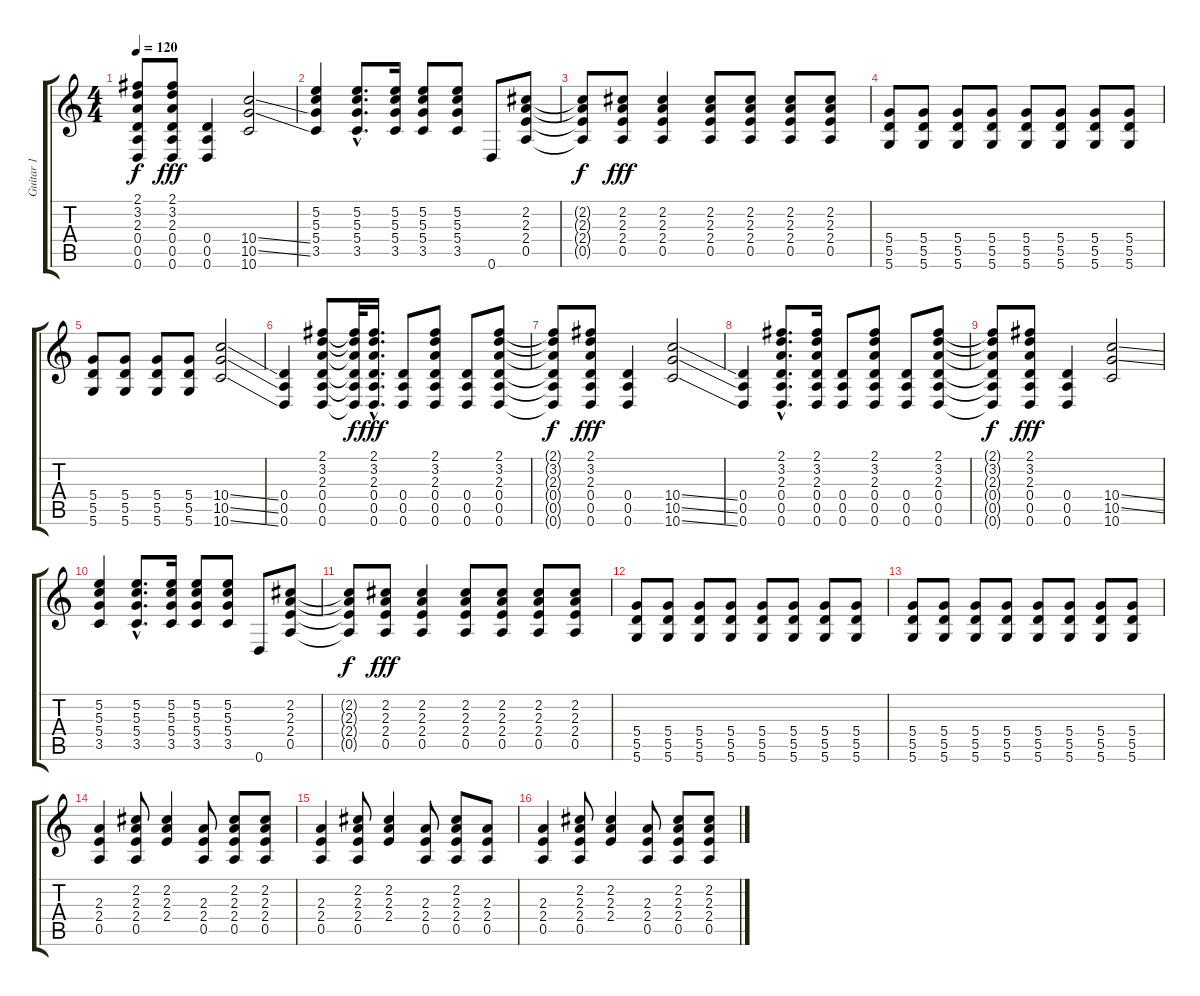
\track ("Guitar 1" "Guitar 1") {instrument distortionguitar}
\staff {score tabs}
\tuning (E4 B3 G3 D3 A2 D2) {hide}
\ts (4 4)
\tempo 120
\clef g2
\ks c
(2.1{t} 3.2{t} 2.3{t} 0.4{t} 0.5{t} 0.6{t}).8{dy f} (2.1 3.2 2.3 0.4 0.5 0.6).8{dy fff} (0.4 0.5 0.6).4 (10.4{ss} 10.5{ss} 10.6).2 |
(5.2 5.3 5.4 3.5).4 (5.2{hac} 5.3{hac} 5.4{hac} 3.5{hac}).8{d} (5.2 5.3 5.4 3.5).16 (5.2 5.3 5.4 3.5).8 (5.2 5.3 5.4 3.5).8 0.6.8 (2.2 2.3 2.4 0.5).8 |
(2.2{t} 2.3{t} 2.4{t} 0.5{t}).8{dy f} (2.2 2.3 2.4 0.5).8{dy fff} (2.2 2.3 2.4 0.5).4 (2.2 2.3 2.4 0.5).8 (2.2 2.3 2.4 0.5).8 (2.2 2.3 2.4 0.5).8 (2.2 2.3 2.4 0.5).8 |
(5.4 5.5 5.6).8 (5.4 5.5 5.6).8 (5.4 5.5 5.6).8 (5.4 5.5 5.6).8 (5.4 5.5 5.6).8 (5.4 5.5 5.6).8 (5.4 5.5 5.6).8 (5.4 5.5 5.6).8 |
(5.4 5.5 5.6).8 (5.4 5.5 5.6).8 (5.4 5.5 5.6).8 (5.4 5.5 5.6).8 (10.4{ss} 10.5{ss} 10.6{ss}).2 |
(0.4 0.5 0.6).4 (2.1 3.2 2.3 0.4 0.5 0.6).8 (2.1{t} 3.2{t} 2.3{t} 0.4{t} 0.5{t} 0.6{t}).32{dy f} (2.1{hac} 3.2{hac} 2.3{hac} 0.4{hac} 0.5{hac} 0.6{hac}).16{d dy fff} (0.4 0.5 0.6).8 (2.1 3.2 2.3 0.4 0.5 0.6).8 (0.4 0.5 0.6).8 (2.1 3.2 2.3 0.4 0.5 0.6).8 |
(2.1{t} 3.2{t} 2.3{t} 0.4{t} 0.5{t} 0.6{t}).8{dy f} (2.1 3.2 2.3 0.4 0.5 0.6).8{dy fff} (0.4 0.5 0.6).4 (10.4{ss} 10.5{ss} 10.6{ss}).2 |
(0.4 0.5 0.6).4 (2.1{hac} 3.2{hac} 2.3{hac} 0.4{hac} 0.5{hac} 0.6{hac}).8{d} (2.1 3.2 2.3 0.4 0.5 0.6).16 (0.4 0.5 0.6).8 (2.1 3.2 2.3 0.4 0.5 0.6).8 (0.4 0.5 0.6).8 (2.1 3.2 2.3 0.4 0.5 0.6).8 |
(2.1{t} 3.2{t} 2.3{t} 0.4{t} 0.5{t} 0.6{t}).8{dy f} (2.1 3.2 2.3 0.4 0.5 0.6).8{dy fff} (0.4 0.5 0.6).4 (10.4{ss} 10.5{ss} 10.6).2 |
(5.2 5.3 5.4 3.5).4 (5.2{hac} 5.3{hac} 5.4{hac} 3.5{hac}).8{d} (5.2 5.3 5.4 3.5).16 (5.2 5.3 5.4 3.5).8 (5.2 5.3 5.4 3.5).8 0.6.8 (2.2 2.3 2.4 0.5).8 |
(2.2{t} 2.3{t} 2.4{t} 0.5{t}).8{dy f} (2.2 2.3 2.4 0.5).8{dy fff} (2.2 2.3 2.4 0.5).4 (2.2 2.3 2.4 0.5).8 (2.2 2.3 2.4 0.5).8 (2.2 2.3 2.4 0.5).8 (2.2 2.3 2.4 0.5).8 |
(5.4 5.5 5.6).8 (5.4 5.5 5.6).8 (5.4 5.5 5.6).8 (5.4 5.5 5.6).8 (5.4 5.5 5.6).8 (5.4 5.5 5.6).8 (5.4 5.5 5.6).8 (5.4 5.5 5.6).8 |
(5.4 5.5 5.6).8 (5.4 5.5 5.6).8 (5.4 5.5 5.6).8 (5.4 5.5 5.6).8 (5.4 5.5 5.6).8 (5.4 5.5 5.6).8 (5.4 5.5 5.6).8 (5.4 5.5 5.6).8 |
(2.3 2.4 0.5).4{instrument electricguitarclean} (2.2 2.3 2.4 0.5).8 (2.2 2.3 2.4).4 (2.3 2.4 0.5).8 (2.2 2.3 2.4 0.5).8 (2.2 2.3 2.4 0.5).8 |
(2.3 2.4 0.5).4 (2.2 2.3 2.4 0.5).8 (2.2 2.3 2.4).4 (2.3 2.4 0.5).8 (2.2 2.3 2.4 0.5).8 (2.3 2.4 0.5).8 |
(2.3 2.4 0.5).4 (2.2 2.3 2.4 0.5).8 (2.2 2.3 2.4).4 (2.3 2.4 0.5).8 (2.2 2.3 2.4 0.5).8 (2.2 2.3 2.4 0.5).8
